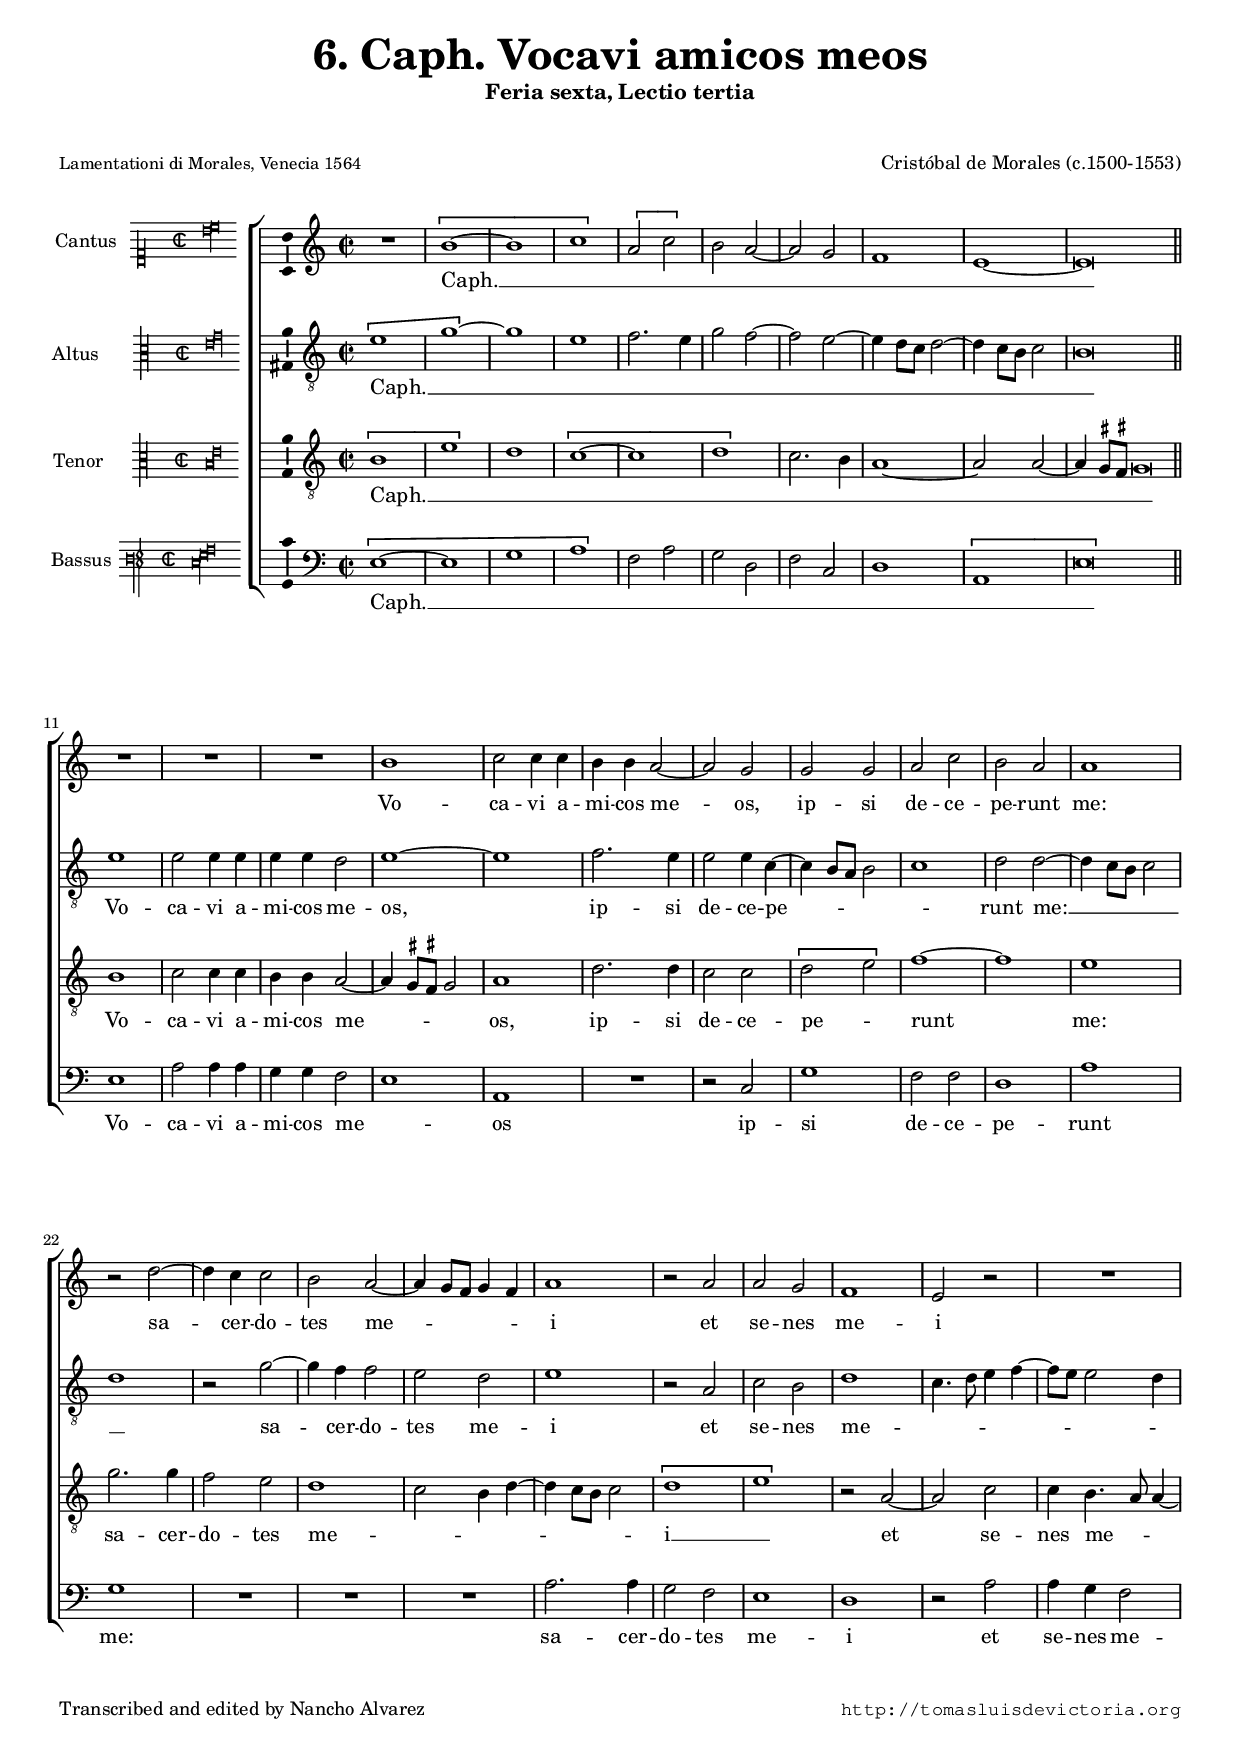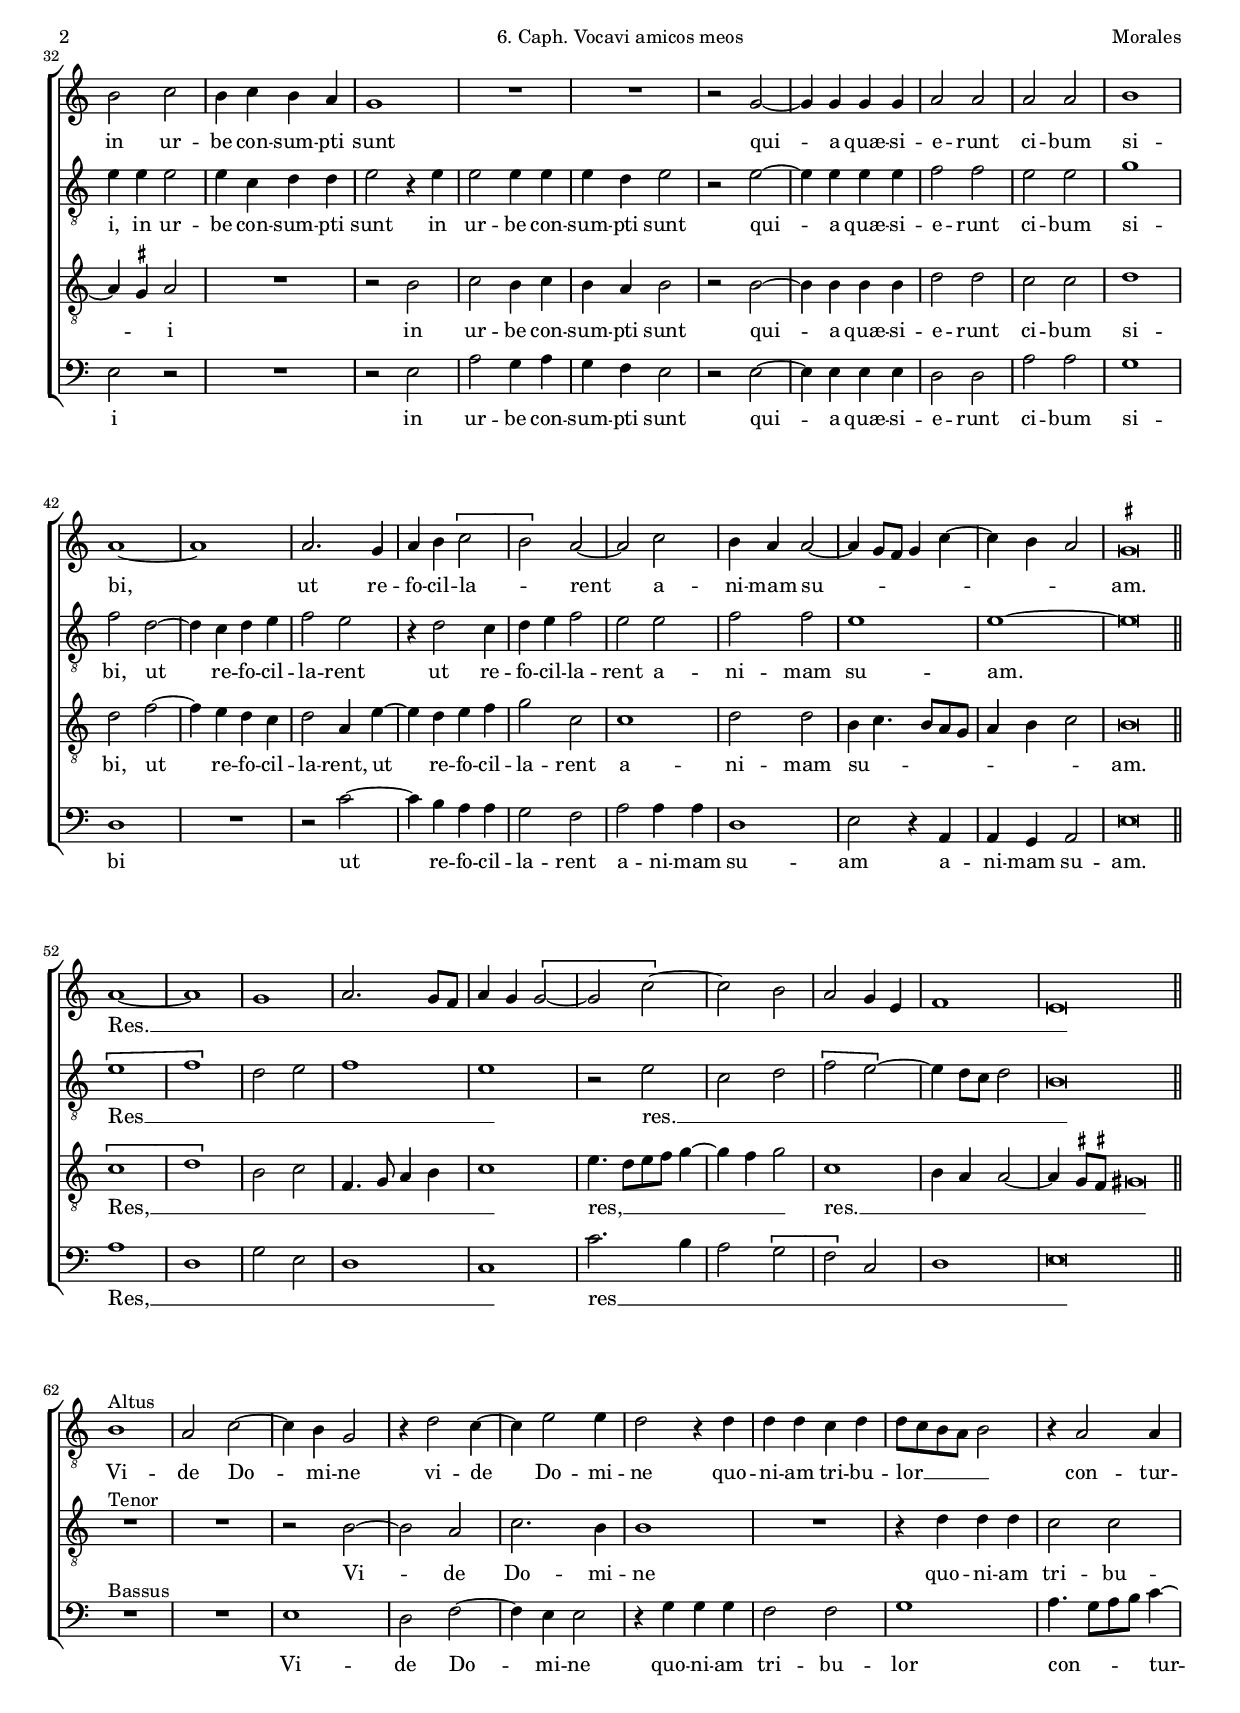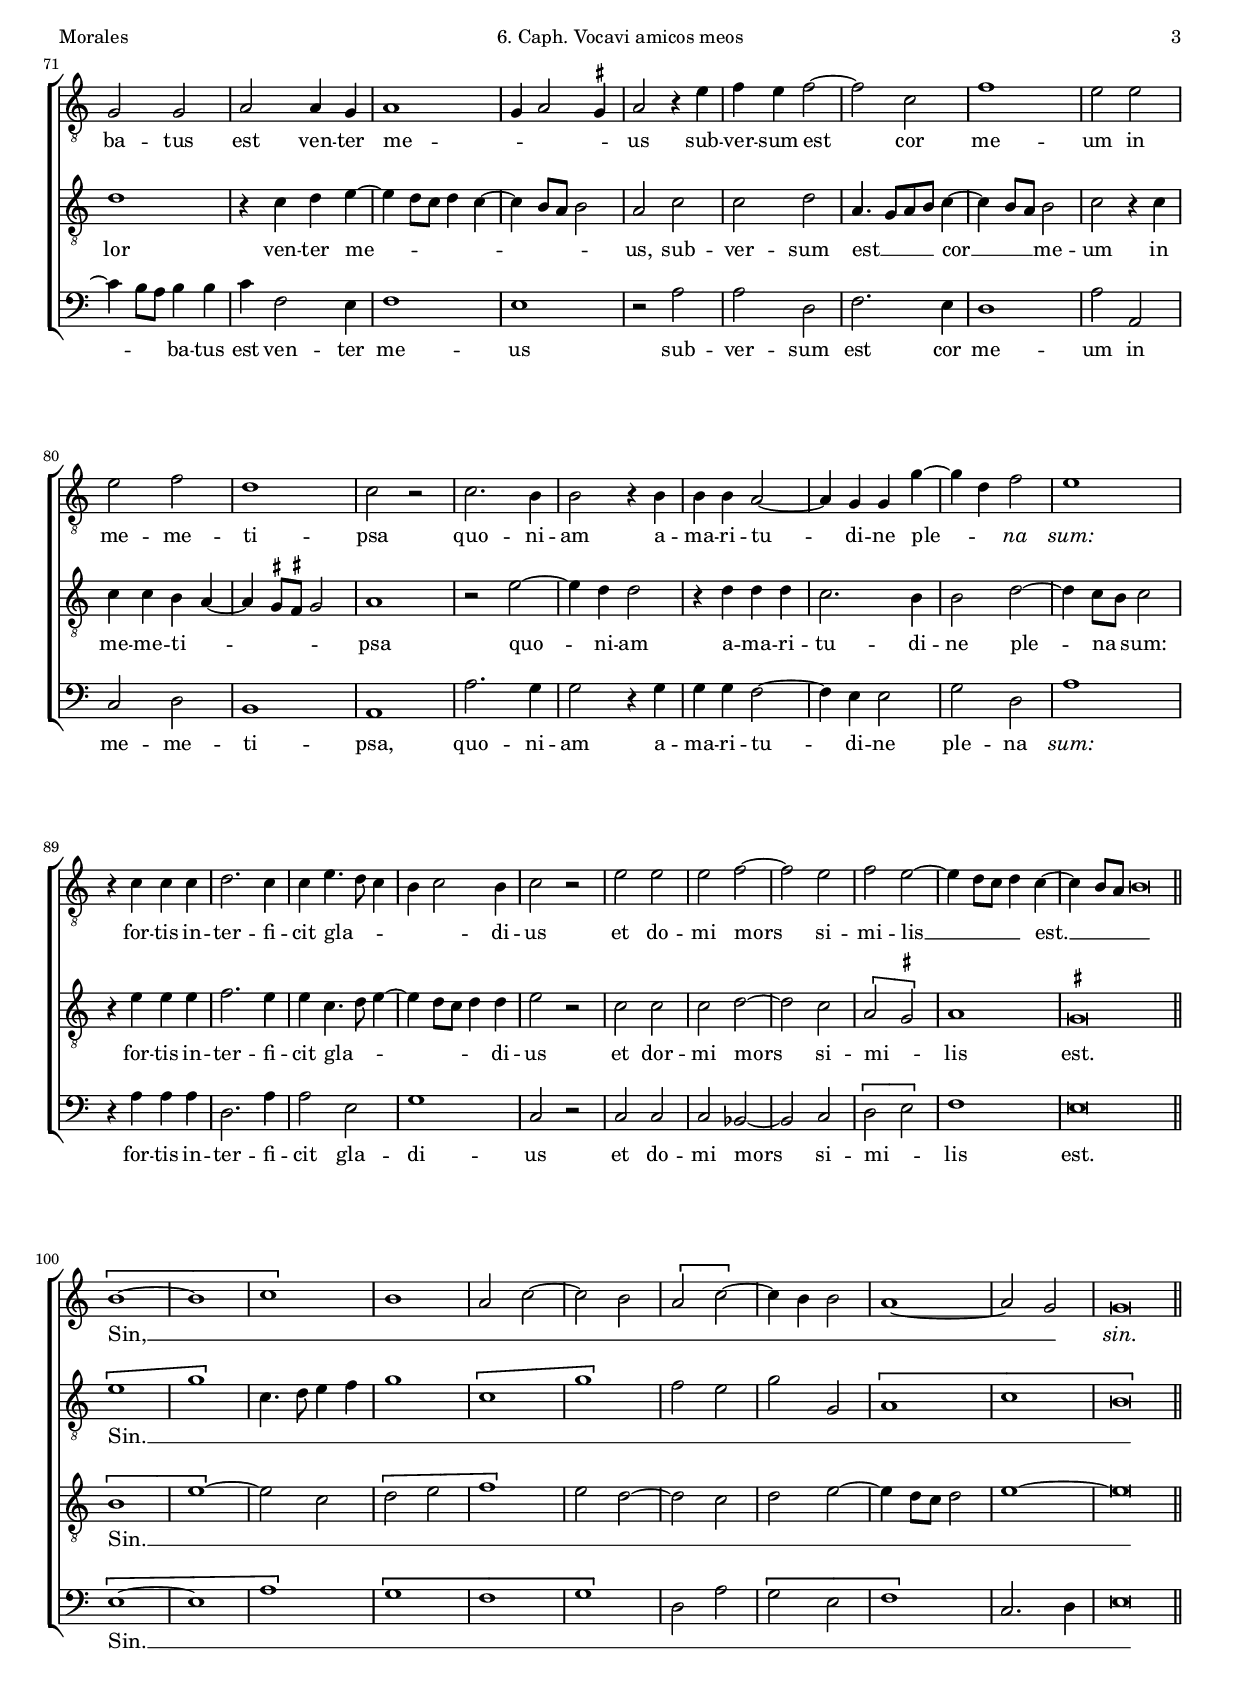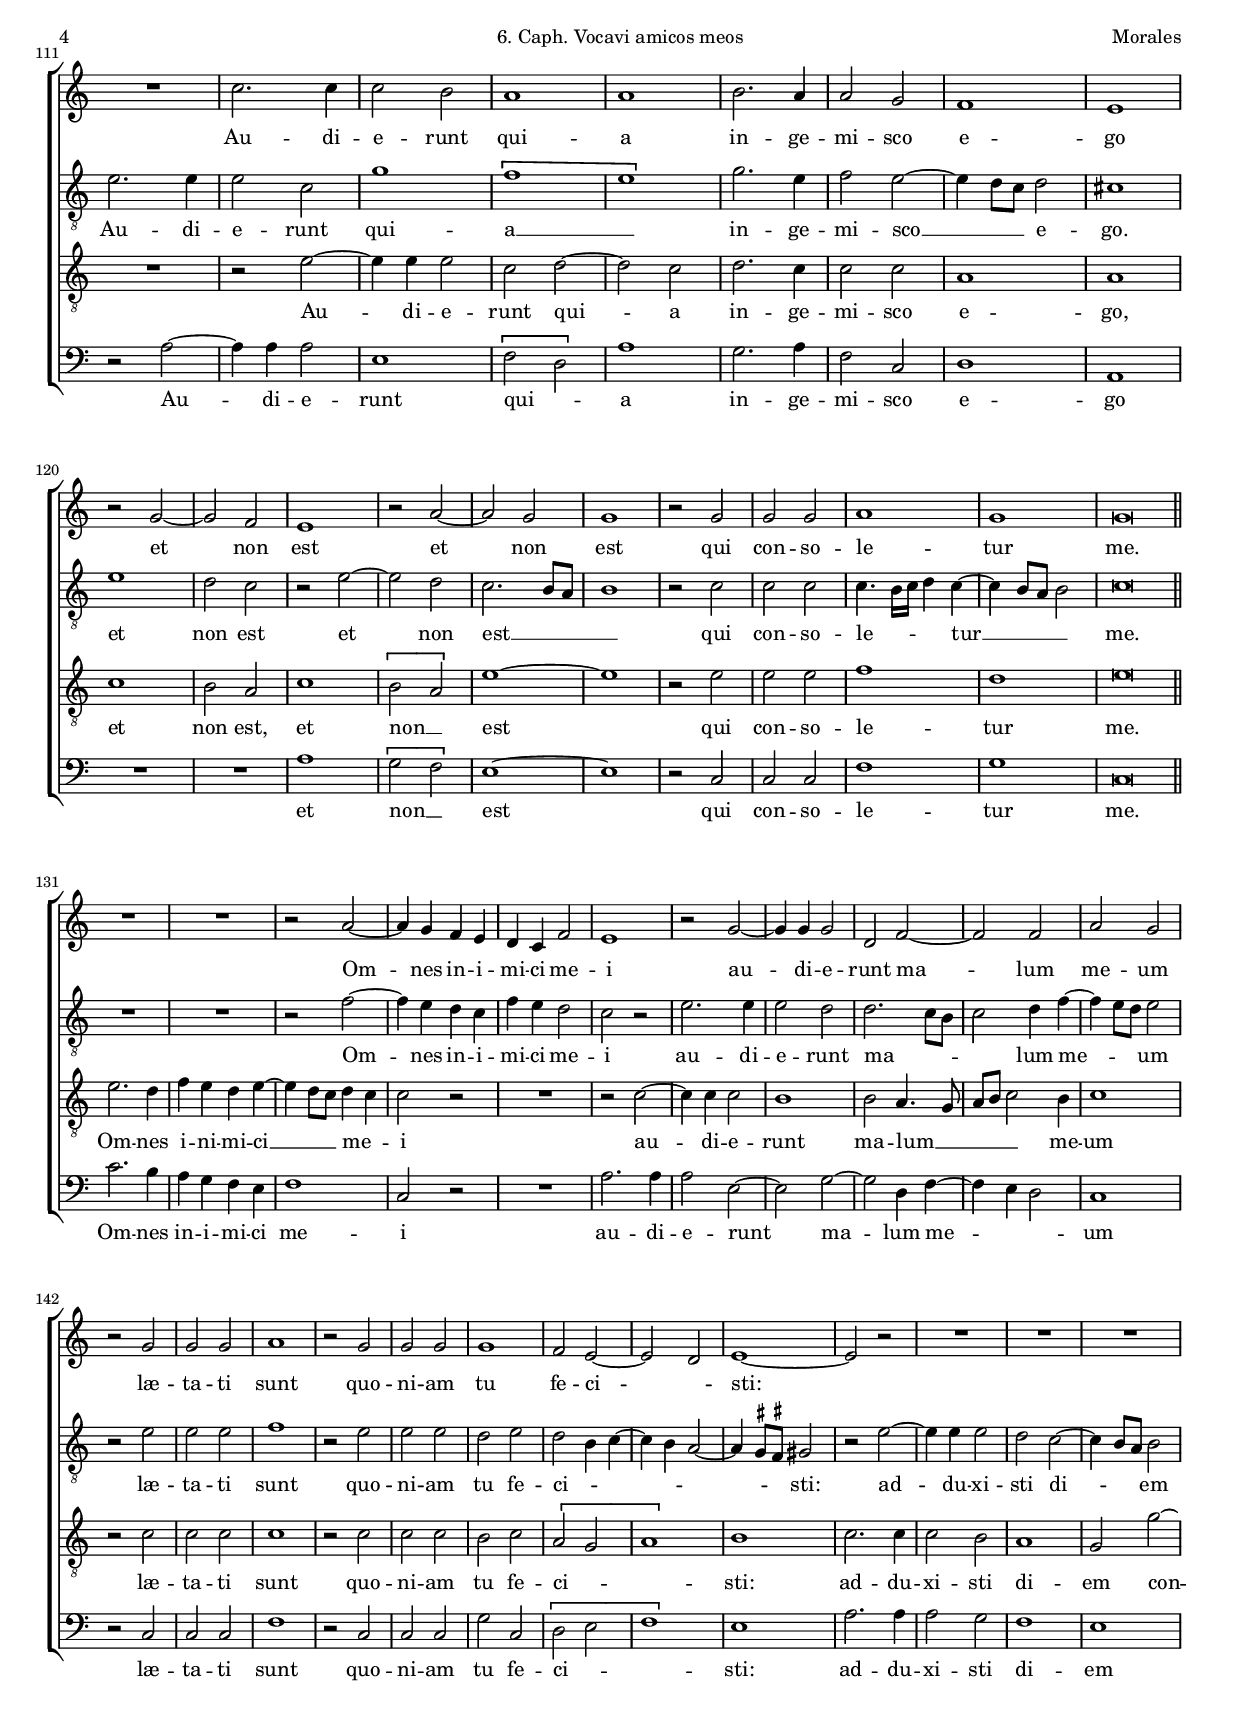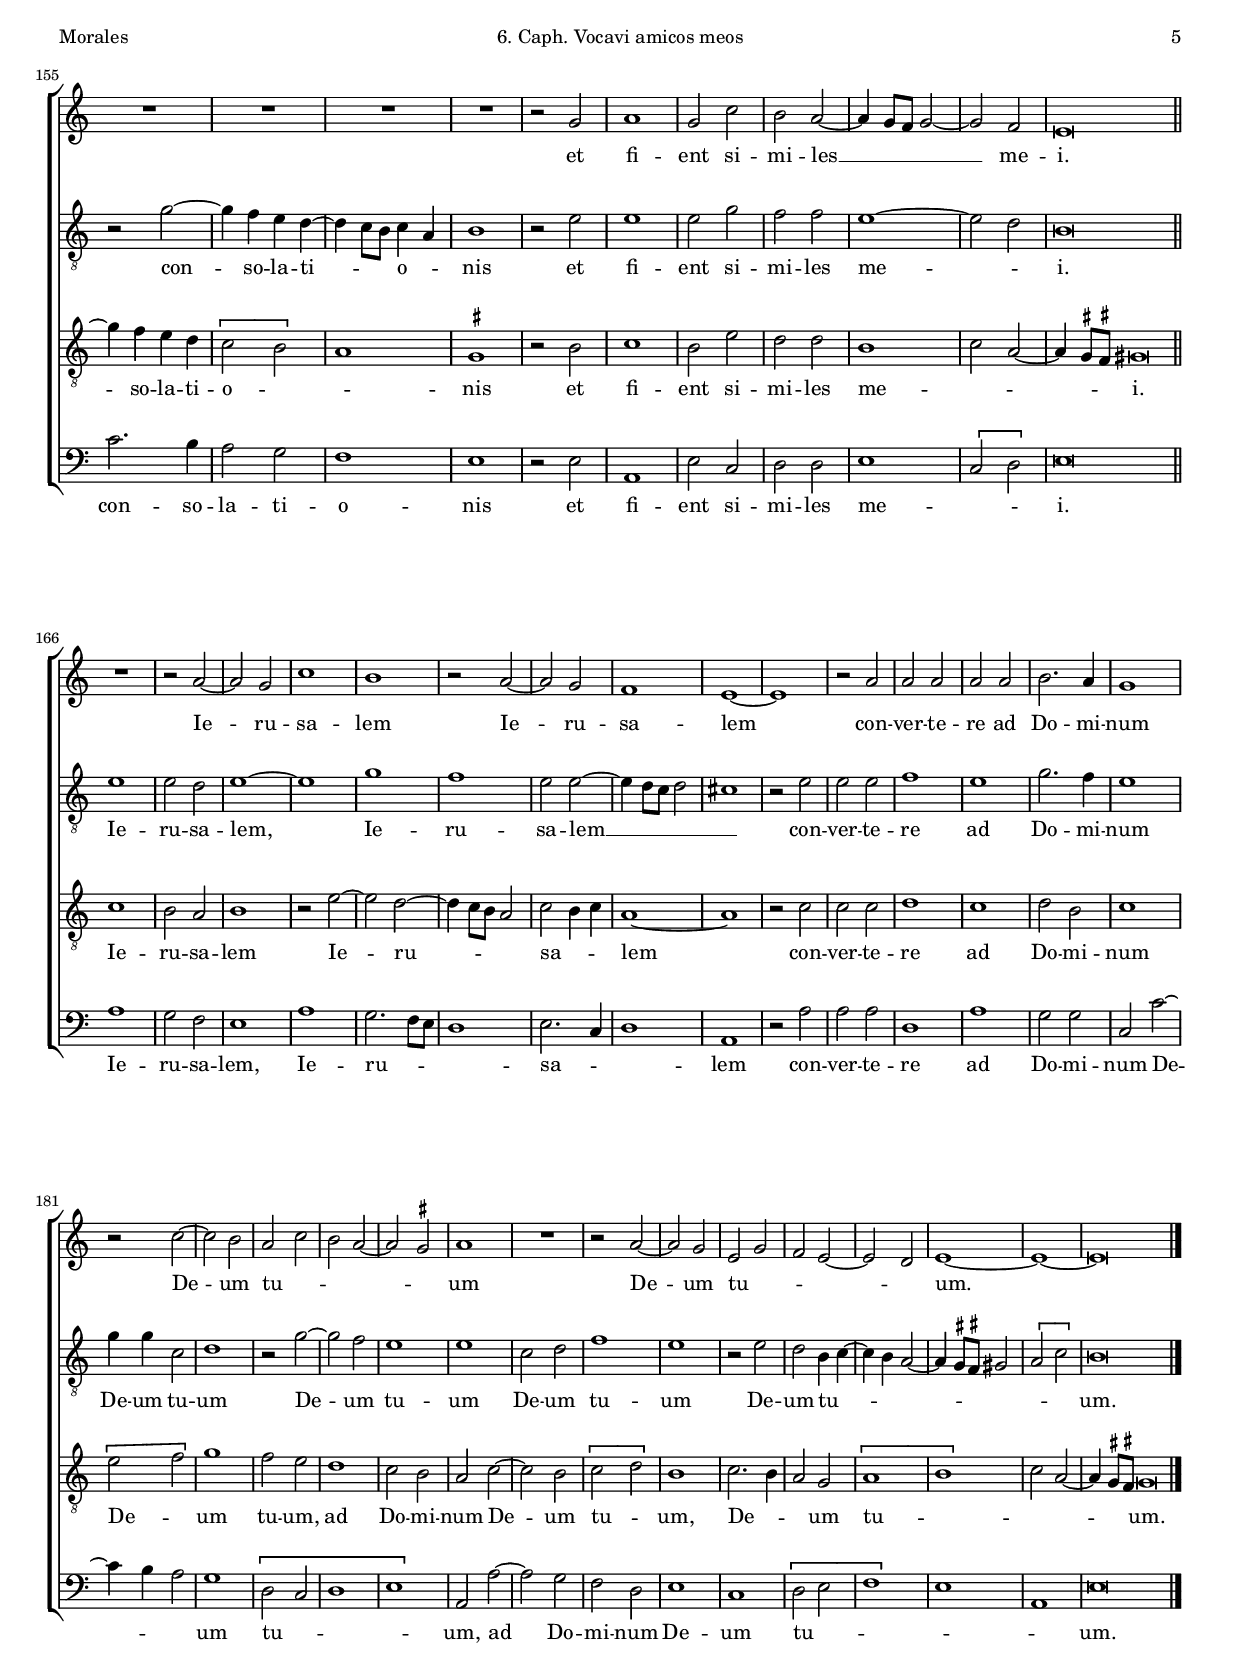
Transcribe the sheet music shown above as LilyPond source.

\version "2.18.0"

#(set-default-paper-size "a4")
#(set-global-staff-size 16.4)
#(ly:set-option 'point-and-click #f)
%mobile -s15.5 -i3.2

mtempo={\tempo 4 = 100}
mtempob={\tempo 4 = 50}

italicas=\override LyricText.font-shape = #'italic
rectas=\override LyricText.font-shape = #'upright
ss=\once \set suggestAccidentals = ##t
incipitwidth = 18

htitle="6. Caph. Vocavi amicos meos"
hcomposer="Morales"

% Lamentaciones de Jeremías

\header {
	 title=\markup{\fontsize #3 "6. Caph. Vocavi amicos meos" }
        subtitle=\markup{"Feria sexta, Lectio tertia"}
        subsubtitle=\markup{\column{" " " "}}
	composer=\markup{"Cristóbal de Morales (c.1500-1553)"}
        pdfauthor=\composer
	%opus="(-)"
	poet=\markup{\smaller "Lamentationi di Morales, Venecia 1564"} % Antonio Gardano 
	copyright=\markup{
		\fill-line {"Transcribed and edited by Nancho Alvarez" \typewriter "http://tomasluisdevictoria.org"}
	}
%	tagline=""
}

global={\key c \major \time 2/2 
        \skip 1*10 \bar "||" \break
	\skip 1*41 \bar "||" \break
	\skip 1*10 \bar "||" \break
	\skip 1*38 \bar "||" \break
	\skip 1*11 \bar "||" \break
	\skip 1*20 \bar "||" \break
	\skip 1*35 \bar "||" \break
	\skip 1*30 \bar "|."
}

cantus=\relative c''{
	R1
        \[b1 ~
        b
        c\]
        \[a2 c\]
        b2 a ~
        a g
        f1
        e1 ~
        e\breve*1/2
        R1*3
        b'1
        c2 c4 c
        b b a2 ~
        a g
        g g
        a c
        b a
        a1
        r2 d ~
        d4 c c2
        b a2 ~ 
        a4 g8 f g4 f
        a1
        r2 a
        a g
        f1
        e2 r
        R1
        b'2 c
        b4 c b a
        g1
        R1*2
        r2 g ~
        g4 g g g
        a2 a
        a a
        b1
        a1 ~
        a
        a2. g4
        a4 b \[c2
        b\] a2 ~
        a c
        b4 a a2 ~
        a4 g8 f g4 c ~
        c4 b a2
        \ss gis\breve*1/2
        a1 ~
        a
        g1
        a2. g8 f
        a4 g \[g2 ~ % no se ve bien si es ligadura
        g c ~ \]
        c b
        a g4 e
        f1
        e\breve*1/2
        R1*38
        \[b'1 ~
        b 
        c\]
        b1
        a2 c ~
        c b
        \[a c ~ \]
        c4 b b2
        a1 ~
        a2 g
        g\breve*1/2
        R1
        c2. c4
        c2 b
        a1
        a
        b2. a4
        a2 g
        f1
        e \break
        r2 g ~
        g f 
        e1
        r2 a ~
        a g
        g1
        r2 g
        g g
        a1
        g
        g\breve*1/2
        R1*2
        r2 a2 ~
        a4 g f e
        d c f2
        e1
        r2 g ~
        g4 g g2
        d2 f ~
        f f
        a g \break
        r2 g
        g g
        a1
        r2 g
        g g
        g1
        f2 e ~
        e d2
        e1 ~
        e2 r
        R1*7 %\break
        r2 g
        a1
        g2 c
        b a ~
        a4 g8 f g2 ~ % sostenido?
        g f
        e\breve*1/2
        R1
        r2 a ~
        a g
        c1
        b
        r2 a ~
        a g
        f1
        e1 ~
        e
        r2 a
        a a
        a a
        b2. a4
        g1
        r2 c ~
        c b
        a c
        b a ~
        a \ss gis
        a1
        R1
        r2 a ~
        a g
        e g
        f e ~
        e d
        e1 ~
        e ~
        e\breve*1/2
}

altus=\relative c'{
	\[e1
        g ~ \]
        g
        e1
        f2. e4
        g2 f ~
        f e ~
        e4 d8 c d2 ~
        d4 c8 b c2
        b\breve*1/2
        e1
        e2 e4 e
        e e d2
        e1 ~
        e
        f2. e4
        e2 e4 c ~
        c b8 a b2
        c1
        d2 d ~
        d4 c8 b c2
        d1
        r2 g2 ~
        g4 f f2
        e d
        e1
        r2 a,
        c b
        d1
        c4. d8 e4 f ~
        f8 e e2 d4
        e4 e e2
        e4 c d d
        e2 r4 e
        e2 e4 e
        e d e2
        r2 e ~
        e4 e e e
        f2 f
        e e
        g1
        f2 d ~
        d4 c d e
        f2 e
        r4 d2 c4
        d4 e f2
        e e
        f f
        e1
        e1 ~
        e\breve*1/2
        \[e1
        f\]
        d2 e
        f1
        e
        r2 e
        c d
        \[f2 e ~ \]
        e4 d8 c d2
        b\breve*1/2
        s4*0^\markup{"Altus"}
        b1
        a2 c ~
        c4 b g2
        r4 d'2 c4 ~
        c e2 e4
        d2 r4 d
        d d c d
        d8 c b a b2
        r4 a2 a4
        g2 g
        a a4 g
        a1
        g4 a2 \ss gis4
        a2 r4 e'
        f e f2 ~
        f c
        f1 
        e2 e 
        e f
        d1
        c2 r
        c2. b4
        b2 r4 b
        b b a2 ~
        a4 g g g' ~
        g d f2
        e1 \break
        r4 c c c
        d2. c4
        c e4. d8 c4
        b c2 b4
        c2 r
        e e
        e f ~
        f e
        f e ~
        e4 d8 c d4 c ~
        c b8 a \mtempob b\breve*1/4
        \mtempo
        \[e1
        g\]
        c,4. d8 e4 f
        g1
        \[c,
        g'\]
        f2 e
        g g,
        \[a1
        c
        b\breve*1/2\]
        e2. e4
        e2 c
        g'1
        \[f1
        e\]
        g2. e4
        f2 e ~
        e4 d8 c d2
        cis1
        e
        d2 c
        r2 e ~
        e d
        c2. b8 a
        b1
        r2 c
        c c
        c4. b16 c d4 c ~
        c b8 a b2
        c\breve*1/2
        R1*2
        r2 f2 ~
        f4 e d c
        f e d2
        c r
        e2. e4
        e2 d
        d2. c8 b
        c2 d4 f ~
        f e8 d e2
        r2 e
        e e
        f1
        r2 e
        e e
        d e
        d2 b4 c ~
        c b a2 ~
        a4 \ss gis8 \ss fis gis!2
        r2 e' ~
        e4 e e2
        d2 c ~
        c4 b8 a b2
        r2 g' ~
        g4 f e d ~
        d c8 b c4 a
        b1
        r2 e
        e1
        e2 g
        f f
        e1 ~
        e2 d
        b\breve*1/2
        e1
        e2 d
        e1 ~
        e 
        g
        f
        e2 e ~
        e4 d8 c d2
        cis1
        r2 e
        e e
        f1 
        e
        g2. f4
        e1
        g4 g c,2
        d1
        r2 g ~
        g f
        e1 
        e
        c2 d
        f1
        e
        r2 e 
        d b4 c ~
        c b a2 ~
        a4 \ss gis8 \ss fis gis!2
        \[a2 c\]
        b\breve*1/2
}

tenor=\relative c'{
	\[b1
        e\]
        d1
        \[c ~
        c
        d\]
        c2. b4
        a1 ~
        a2 a ~
        a4 \ss gis8 \ss fis \mtempob gis\breve*1/4
        \mtempo
        b1
        c2 c4 c
        b b a2 ~
        a4 \ss gis8 \ss fis gis2
        a1
        d2. d4
        c2 c
        \[d2 e\]
        f1 ~
        f
        e1
        g2. g4
        f2 e
        d1
        c2 b4 d ~
        d c8 b c2
        \[d1
        e\]
        r2 a, ~
        a c
        c4 b4. a8 a4 ~
        a \ss gis4 a2
        R1
        r2 b
        c b4 c
        b a b2
        r2 b ~
        b4 b b b
        d2 d
        c c
        d1
        d2 f ~
        f4 e d c
        d2 a4 e' ~
        e d e f
        g2 c,
        c1
        d2 d
        b4 c4. b8 a g
        a4 b c2
        b\breve*1/2
        \[c1
        d\]
        b2 c
        f,4. g8 a4 b
        c1
        e4. d8[ e f] g4 ~
        g f g2
        c,1
        b4 a a2 ~
        a4 \ss gis8 \ss fis \mtempob gis!\breve*1/4
        \mtempo
        s4*0^\markup{"Tenor"}
        R1*2
        r2 b ~
        b a
        c2. b4
        b1
        R1
        r4 d d d
        c2 c
        d1
        r4 c4 d e ~
        e d8 c d4 c ~
        c b8 a b2
        a c 
        c d
        a4. g8[ a b] c4 ~
        c b8 a b2
        c r4 c
        c c b a ~
        a \ss gis8 \ss fis gis2
        a1
        r2 e'2 ~
        e4 d d2
        r4 d d d
        c2. b4
        b2 d ~
        d4 c8 b c2
        r4 e e e
        f2. e4
        e c4. d8 e4 ~
        e d8 c d4 d
        e2 r
        c c
        c d ~
        d c
        \[a2 \ss gis\]
        a1
        \ss gis\breve*1/2 % sostenido?
        \[b1
        e ~ \]
        e2 c
        \[d2 e
        f1\]
        e2 d2 ~
        d c
        d e ~
        e4 d8 c d2
        e1 ~
        e\breve*1/2
        R1
        r2 e ~
        e4 e e2
        c d2 ~
        d c
        d2. c4
        c2 c
        a1
        a
        c
        b2 a
        c1
        \[b2 a\]
        e'1 ~
        e
        r2 e
        e e
        f1
        d
        e\breve*1/2
        e2. d4
        f e d e ~
        e d8 c d4 c
        c2 r
        R1
        r2 c2 ~
        c4 c c2
        b1
        b2 a4. g8
        a b c2 b4
        c1
        r2 c
        c c
        c1
        r2 c
        c c
        b c
        \[a g
        a1\]
        b1 
        c2. c4
        c2 b
        a1
        g2 g' ~
        g4 f e d
        \[c2 b\]
        a1
        \ss gis
        r2 b
        c1
        b2 e
        d d
        b1
        c2 a ~
        a4 \ss gis8 \ss fis \mtempob gis!\breve*1/4
        \mtempo
        c1
        b2 a
        b1
        r2 e ~
        e d ~
        d4 c8 b a2
        c b4 c
        a1 ~
        a
        r2 c
        c c
        d1
        c
        d2 b
        c1
        \[e2 f\]
        g1
        f2 e
        d1
        c2 b
        a2 c ~
        c b
        \[c d\]
        b1
        c2. b4
        a2 g
        \[a1
        b\]
        c2 a ~
        a4 \ss gis8 \ss fis \mtempob gis\breve*1/4
}

bassus=\relative c{
	\[e1 ~
        e
        g
        a\]
        f2 a
        g d
        f c
        d1
        \[a1
        e'\breve*1/2\]
        e1
        a2 a4 a
        g g f2
        e1
        a,
        R1
        r2 c
        g'1
        f2 f
        d1
        a'
        g
        R1*3
        a2. a4
        g2 f
        e1
        d
        r2 a'
        a4 g f2
        e r 
        R1
        r2 e
        a g4 a
        g f e2
        r2 e ~
        e4 e e e
        d2 d
        a' a
        g1
        d
        R1
        r2 c' ~
        c4 b a a
        g2 f 
        a a4 a
        d,1
        e2 r4 a,
        a g a2
        e'\breve*1/2
        a1
        d,
        g2 e
        d1
        c
        c'2. b4
        a2 \[g
        f\] c
        d1
        e\breve*1/2
        s4*0^\markup{"Bassus"}
        R1*2
        e1
        d2 f ~
        f4 e e2
        r4 g g g
        f2 f
        g1 
        a4. g8[ a b] c4 ~
        c b8 a b4 b
        c4 f,2 e4
        f1
        e
        r2 a
        a d,
        f2. e4
        d1
        a'2 a,
        c d
        b1
        a
        a'2. g4
        g2 r4 g
        g g f2 ~
        f4 e e2
        g2 d
        a'1
        r4 a a a
        d,2. a'4
        a2 e
        g1
        c,2 r
        c c
        c bes ~
        bes c
        \[d2 e\]
        f1
        e\breve*1/2
        \[e1 ~
        e
        a\]
        \[g1 % plica a la izda y 3 cabezas cuadradas
        f g\]
        d2 a'
        \[g2 e
        f1\]
        c2. d4
        e\breve*1/2
        r2 a2 ~
        a4 a a2
        e1
        \[f2 d\]
        a'1
        g2. a4
        f2 c
        d1
        a
        R1*2
        a'1
        \[g2 f\]
        e1 ~
        e
        r2 c
        c c
        f1
        g1
        c,\breve*1/2
        c'2. b4
        a g f e
        f1
        c2 r
        R1
        a'2. a4
        a2 e ~
        e g ~
        g d4 f ~
        f e d2
        c1
        r2 c
        c c
        f1
        r2 c
        c c
        g' c,
        \[d2 e
        f1\]
        e1
        a2. a4
        a2 g
        f1
        e
        c'2. b4
        a2 g
        f1
        e
        r2 e
        a,1
        e'2 c
        d d
        e1
        \[c2 d\]
        e\breve*1/2
        a1
        g2 f
        e1
        a
        g2. f8 e
        d1
        e2. c4
        d1
        a
        r2 a'
        a a
        d,1
        a'1
        g2 g
        c, c' ~
        c4 b a2
        g1
        \[d2 c
        d1
        e\]
        a,2 a' ~
        a g
        f d
        e1
        c
        \[d2 e
        f1\]
        e1
        a,
        e'\breve*1/2
}

textocantus=\lyricmode{
Caph. __ _ _ _ _ _ _ _ _ 
Vo -- ca -- vi a -- mi -- cos me -- os,
ip -- si de -- ce -- pe -- runt me:
sa -- cer -- do -- tes me -- _ _ _ _ i
et se -- nes me -- i
in ur -- be con -- sum -- pti sunt
qui -- a quæ -- si -- e -- runt ci -- bum si -- bi,
ut re -- fo -- cil -- la -- _ rent
a -- ni -- mam su -- _ _ _ _ _ _ am.
Res. __ _ _ _ _ _ _ _ _ _ _ _ _ _ _ 
Sin, __ _ _ _ _ _ _ _ _ _ _ _ 
\italicas sin. \rectas
Au -- di -- e -- runt qui -- a
in -- ge -- mi -- sco e -- go
et non est et non est
qui con -- so -- le -- tur me.
Om -- nes in -- i -- mi -- ci me -- i
au -- di -- e -- runt ma -- lum me -- um
læ -- ta -- ti sunt
quo -- ni -- am tu fe -- ci -- _ sti:
et fi -- ent si -- mi -- les __ _ _ _ me -- i.
Ie -- ru -- sa -- lem % Hierusalem
Ie -- ru -- sa -- lem
con -- ver -- te -- re 
ad Do -- mi -- num De -- um tu -- _ _ _ _ um
De -- um tu -- _ _ _ _ um.

}

textoaltus=\lyricmode{
Caph. __ _ _ _ _ _ _ _ _ _ _ _ _ _ _ 
Vo -- ca -- vi a -- mi -- cos me -- os, % et?
ip -- si de -- ce -- pe -- _ _ _ _ runt me: __ _ _ _ _ 
sa -- cer -- do -- tes me -- i
et se -- nes me -- _ _ _ _ _ _ _ i,
in ur -- be con -- sum -- pti sunt
in ur -- be con -- sum -- pti sunt
qui -- a quæ -- si -- e -- runt 
ci -- bum si -- bi,
ut re -- fo -- cil -- la -- rent 
ut re -- fo -- cil -- la -- rent a -- ni -- mam su -- am.
Res __ _ _ _ _ _ 
res. __ _ _ _ _ _ _ _ _ 
Vi -- de Do -- mi -- ne
vi -- de Do -- mi -- ne
quo -- ni -- am tri -- bu -- lor __ _ _ _ _ 
con -- tur -- ba -- tus est 
ven -- ter me -- _ _ _ us
sub -- ver -- sum est cor me -- um
in me -- me -- ti -- psa
quo -- ni -- am a -- ma -- ri -- tu -- di -- ne 
ple -- _ \italicas na sum: \rectas % ple -- na __ _ est
for -- tis in -- ter -- fi -- cit
gla -- _ _ _ _ di -- us % foris?
et do -- mi mors si -- mi -- lis __ _ _ _ est. __ _ _ _ 
Sin. __ _ _ _ _ _ _ _ _ _ _ _ _ _ _ _ 
Au -- di -- e -- runt qui -- a __ _ 
in -- ge -- mi -- sco __ _ _ e -- go.
et non est
et non est __ _ _ _ 
qui con -- so -- le -- _ _ _ tur __ _ _ _ me.
Om -- nes in -- i -- mi -- ci me -- i
au -- di -- e -- runt ma -- _ _ _ lum me -- _ _ um
læ -- ta -- ti sunt
quo -- ni -- am tu fe -- ci -- _ _ _ _ _ _ sti:
ad -- du -- xi -- sti di -- _ _ em % aduxisti
con -- so -- la -- ti -- _ _ o -- _ nis
et fi -- ent si -- mi -- les me -- _ i.
Ie -- ru -- sa -- lem,
Ie -- ru -- sa -- lem __ _ _ _ _
con -- ver -- te -- re ad Do -- mi -- num
De -- um tu -- um
De -- um tu -- um 
De -- um tu -- um
De -- um tu -- _ _ _ _ _ _ _ _ um.
}

textotenor=\lyricmode{
Caph. __ _ _ _ _ _ _ _ _ _ _ _ 
Vo -- ca -- vi a -- mi -- cos me -- _ _ _ os,
ip -- si de -- ce -- pe -- _ runt me:
sa -- cer -- do -- tes me -- _ _ _ _ _ _ i __ _
et se -- nes me -- _ _ _ i
in ur -- be con -- sum -- pti sunt
qui -- a quæ -- si -- e -- runt ci -- bum si -- bi, 
ut re -- fo -- cil -- la -- rent,
ut re -- fo -- cil -- la -- rent
a -- ni -- mam su -- _ _ _ _ _ _ _ am.
Res, __ _ _ _ _ _ _ _ _ 
res, __ _ _ _ _ _ _ 
res. __ _ _ _ _ _ _ 
Vi -- de Do -- mi -- ne
quo -- ni -- am tri -- bu -- lor
ven -- ter me -- _ _ _ _ _ _ _ us,
sub -- ver -- sum est __ _ _ _ cor __ _ _ me -- um
in me -- me -- ti -- _ _ _ _ psa
quo -- ni -- am
a -- ma -- ri -- tu -- di -- ne ple -- na _ sum:
for -- tis in -- ter -- fi -- cit gla -- _ _ _ _ _ di -- us
et dor -- mi mors si -- mi -- _ lis est.
Sin. __ _ _ _ _ _ _ _ _ _ _ _ _ _ _ 
Au -- di -- e -- runt qui -- a
in -- ge -- mi -- sco e -- go,
et non est, et non __ _ est
qui con -- so -- le -- tur me.
Om -- nes i -- ni -- mi -- ci __ _ _ me -- _ i
au -- di -- e -- runt ma -- lum __ _ _ _ _
me -- um  læ -- ta -- ti sunt
quo -- ni -- am tu fe -- ci -- _ _ sti:
ad -- du -- xi -- sti di -- em
con -- so -- la -- ti -- o -- _ _ nis
et fi -- ent si -- mi -- les me -- _ _ _ _ i.
Ie -- ru -- sa -- lem
Ie -- ru -- _ _ _ sa -- _ _ lem
con -- ver -- te -- re ad Do -- mi -- num
De -- _ um tu -- um,
ad Do -- mi -- num De -- um tu -- _ um,
De -- _ _ um tu -- _ _ _ _ _ um.
}

textobassus=\lyricmode{
Caph. __ _ _ _ _ _ _ _ _ _ _ _ 
Vo -- ca -- vi a -- mi -- cos me -- _ os
ip -- si de -- ce -- pe -- runt me:
sa -- cer -- do -- tes me -- i
et se -- nes me -- i
in ur -- be con -- sum -- pti sunt
qui -- a quæ -- si -- e -- runt ci -- bum si -- bi
ut re -- fo -- cil -- la -- rent
a -- ni -- mam su -- am
a -- ni -- mam su -- am.
Res, __ _ _ _ _ _ 
res __ _ _ _ _ _ _ _ 
Vi -- de Do -- mi -- ne 
quo -- ni -- am tri -- bu -- lor
con -- _ _ _ tur -- _ _ ba -- tus est
ven -- ter me -- us
sub -- ver -- sum est cor me -- um
in me -- me -- ti -- psa,
quo -- ni -- am a -- ma -- ri -- tu -- di -- ne
ple -- na \italicas sum: \rectas % plena est
for -- tis in -- ter -- fi -- cit gla -- di -- us
et do -- mi mors si -- mi -- _ lis est.
Sin. __ _ _ _ _ _ _ _ _ _ _ _ _ 
Au -- di -- e -- runt qui -- _ a
in -- ge -- mi -- sco e -- go
et non __ _ est
qui con -- so -- le -- tur me.
Om -- nes in -- i -- mi -- ci me -- i
au -- di -- e -- runt ma -- lum me -- _ _ um % andierunt
læ -- ta -- ti sunt
quo -- ni -- am tu fe -- ci -- _ _ sti:
ad -- du -- xi -- sti di -- em
con -- so -- la -- ti -- o -- nis
et fi -- ent si -- mi -- les me -- _ _ i.
Ie -- ru -- sa -- lem,
Ie -- ru -- _ _ _ sa -- _ _ lem
con -- ver -- te -- re
ad Do -- mi -- num De -- _ _ um
tu -- _ _ _ um,
ad Do -- mi -- num De -- um tu -- _ _ _ _ um.
}


incipitcantus=\markup{
	\score{
		{ 
		\set Staff.instrumentName="Cantus  "
		\override NoteHead.style = #'neomensural
		\override Staff.TimeSignature.style = #'neomensural
		\cadenzaOn 
		\clef "petrucci-c1"
		\key c \major
		\time 2/2
		\[b'\longa*1/2 c''\breve\]
		} 
	\layout {
          \context {\Voice
               \remove Ligature_bracket_engraver
               \consists Mensural_ligature_engraver
           }
           line-width=\incipitwidth
           indent = 0
        }
        }
}

incipitaltus=\markup{
	\score{
		{ 
		\set Staff.instrumentName="Altus      "
		\override NoteHead.style = #'neomensural 
		\override Staff.TimeSignature.style = #'neomensural
		\cadenzaOn 
		\clef "petrucci-c3"
		\key c \major
		\time 2/2
		\[e'\breve g'\longa*1/2\]
		} 
	\layout {
          \context {\Voice
               \remove Ligature_bracket_engraver
               \consists Mensural_ligature_engraver
           }
           line-width=\incipitwidth
           indent = 0
        }
        }
}


incipittenor=\markup{
	\score{
		{ 
		\set Staff.instrumentName="Tenor     "
		\override NoteHead.style = #'neomensural 
		\override Staff.TimeSignature.style = #'neomensural
		\cadenzaOn 
		\clef "petrucci-c3"
		\key c \major
		\time 2/2
		\[b\breve e'\]
		} 
	\layout {
          \context {\Voice
               \remove Ligature_bracket_engraver
               \consists Mensural_ligature_engraver
           }
           line-width=\incipitwidth
           indent = 0
        }
        }
}

incipitbassus=\markup{
	\score{
		{ 
		\set Staff.instrumentName="Bassus "
		\override NoteHead.style = #'neomensural
		\override Staff.TimeSignature.style = #'neomensural
		\cadenzaOn 
		\clef "petrucci-f3"
		\key c \major
		\time 2/2
		\[e\longa*1/2 g\breve*1/2 a\]
		} 
	\layout {
          \context {\Voice
               \remove Ligature_bracket_engraver
               \consists Mensural_ligature_engraver
           }
           line-width=\incipitwidth
           indent = 0
        }
        }
}


\score {\transpose c' c'{
\new ChoirStaff<<

	\new Staff <<\global
	\new Voice="v1" {
		\set Staff.instrumentName=\incipitcantus
		\clef "treble"
		\cantus }
	\new Lyrics \lyricsto "v1" {\textocantus }
	>>

	\new Staff <<\global
	\new Voice="v2" {
		\set Staff.instrumentName=\incipitaltus
		\clef "G_8"
		\altus }
	\new Lyrics \lyricsto "v2" {\textoaltus }
	>>
	
	\new Staff <<\global
	\new Voice="v3" {
		\set Staff.instrumentName=\incipittenor
		\clef "G_8"
		\tenor }
	\new Lyrics \lyricsto "v3" {\textotenor }
	>>

	\new Staff <<\global
	\new Voice="v4" {
		\set Staff.instrumentName=\incipitbassus
		\clef "bass"
		\bassus }
	\new Lyrics \lyricsto "v4" {\textobassus }
	>>
	
>>

	} % transpose

\layout{ 
	\context {\Lyrics 
		\override VerticalAxisGroup.staff-affinity = #UP
		\override VerticalAxisGroup.nonstaff-relatedstaff-spacing =
			#'((basic-distance . 0) (minimum-distance . 0) (padding . 1))
		%\override LyricText.font-size = #1.2
		\override LyricHyphen.minimum-distance = #0.5
	}
	\context {\Score 
                tempoHideNote = ##t
		\override BarNumber.padding = #2 
	}
	\context {\Voice 
		%melismaBusyProperties = #'()
		%autoBeaming = ##f
	}
	\context {\Staff 
                \RemoveEmptyStaves
                %\override VerticalAxisGroup.remove-first = ##t
		\override VerticalAxisGroup.staff-staff-spacing =
			#'((basic-distance . 11) (minimum-distance . 0) (padding . 1))
		\consists Ambitus_engraver 
		\override LigatureBracket.padding = #1
	}
}

%\midi { \mtempo }

}


\paper{
	evenHeaderMarkup=\markup  \fill-line { \fromproperty #'page:page-number-string \htitle \hcomposer }
	oddHeaderMarkup= \markup  \fill-line { \on-the-fly #not-first-page \hcomposer \on-the-fly #not-first-page \htitle \on-the-fly #not-first-page \fromproperty #'page:page-number-string }
	%system-count=8
        %page-count = 6
	ragged-last-bottom = ##f
	indent=3.4\cm
	system-system-spacing =
	#'((basic-distance . 20) (minimum-distance . 0) (padding . 5))
	top-system-spacing = % header
	#'((basic-distance . 8) (minimum-distance . 0) (padding . 0))
	last-bottom-spacing = % footer
	#'((basic-distance . 12) (minimum-distance . 0) (padding . 0))
	%top-markup-spacing #'basic-distance = 0
	markup-system-spacing #'basic-distance = 20

}
